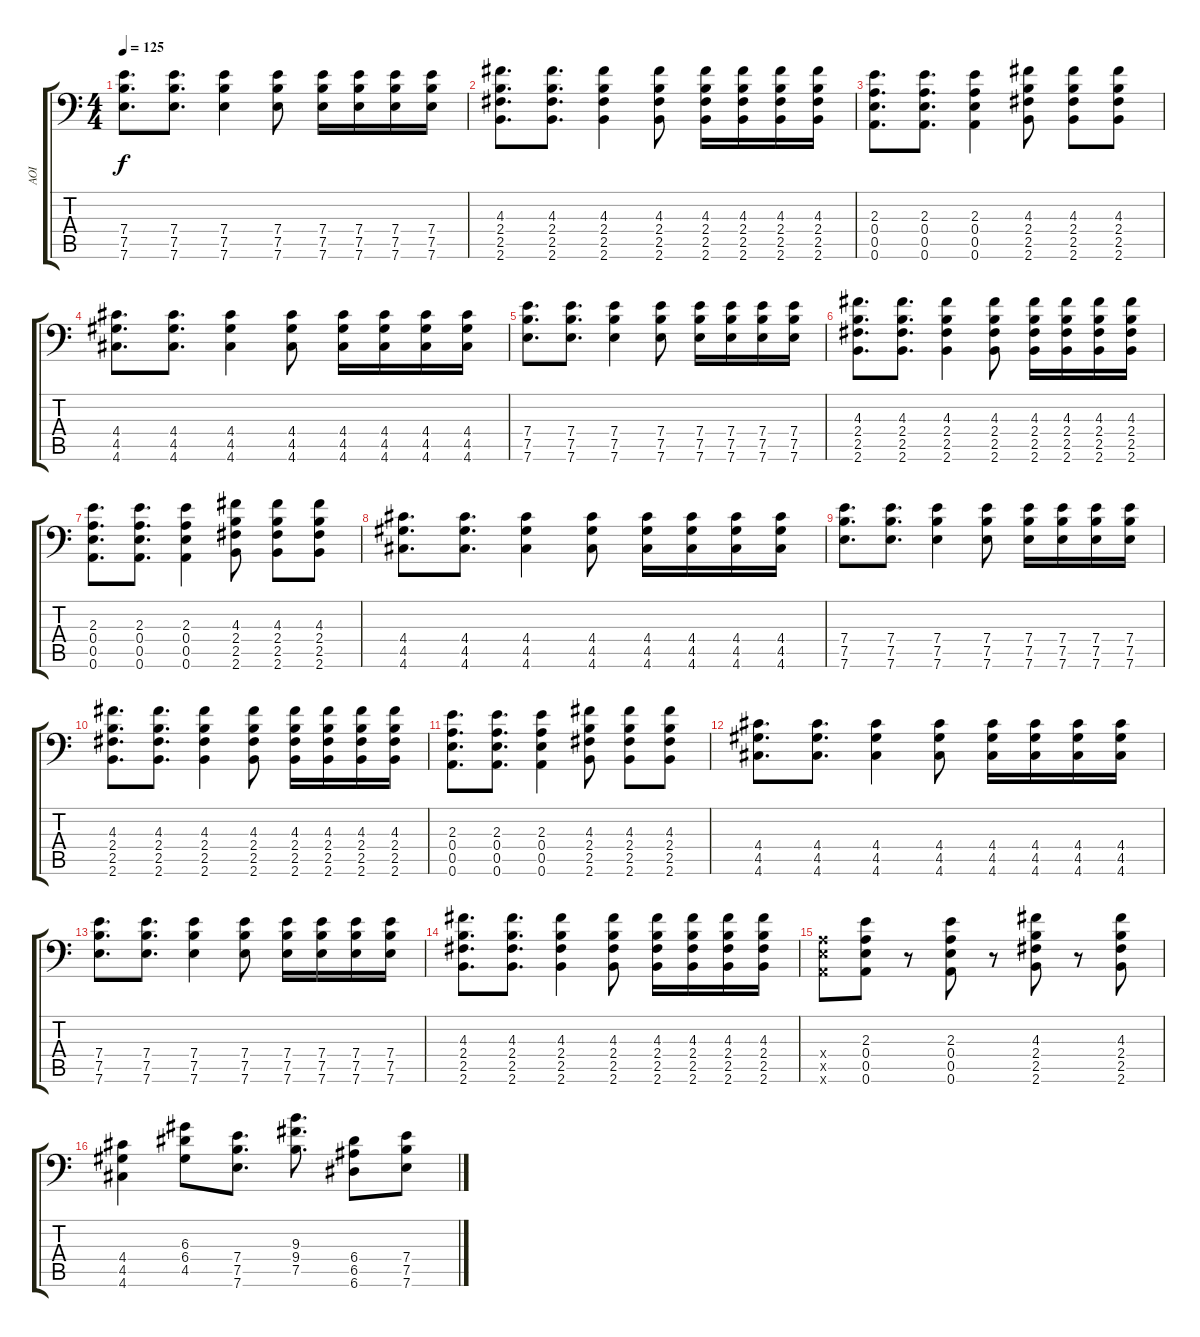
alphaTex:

\track ("AOI" "AOI") {instrument distortionguitar}
\staff {score tabs}
\tuning (B3 Gb3 D3 A2 E2 A1) {hide}
\ts (4 4)
\tempo 125
\clef f4
\ks c
(7.4 7.5 7.6).8{d dy f} (7.4 7.5 7.6).8{d} (7.4 7.5 7.6).4 (7.4 7.5 7.6).8 (7.4 7.5 7.6).16 (7.4 7.5 7.6).16 (7.4 7.5 7.6).16 (7.4 7.5 7.6).16 |
(4.3 2.4 2.5 2.6).8{d} (4.3 2.4 2.5 2.6).8{d} (4.3 2.4 2.5 2.6).4 (4.3 2.4 2.5 2.6).8 (4.3 2.4 2.5 2.6).16 (4.3 2.4 2.5 2.6).16 (4.3 2.4 2.5 2.6).16 (4.3 2.4 2.5 2.6).16 |
(2.3 0.4 0.5 0.6).8{d} (2.3 0.4 0.5 0.6).8{d} (2.3 0.4 0.5 0.6).4 (4.3 2.4 2.5 2.6).8 (4.3 2.4 2.5 2.6).8 (4.3 2.4 2.5 2.6).8 |
(4.4 4.5 4.6).8{d} (4.4 4.5 4.6).8{d} (4.4 4.5 4.6).4 (4.4 4.5 4.6).8 (4.4 4.5 4.6).16 (4.4 4.5 4.6).16 (4.4 4.5 4.6).16 (4.4 4.5 4.6).16 |
(7.4 7.5 7.6).8{d} (7.4 7.5 7.6).8{d} (7.4 7.5 7.6).4 (7.4 7.5 7.6).8 (7.4 7.5 7.6).16 (7.4 7.5 7.6).16 (7.4 7.5 7.6).16 (7.4 7.5 7.6).16 |
(4.3 2.4 2.5 2.6).8{d} (4.3 2.4 2.5 2.6).8{d} (4.3 2.4 2.5 2.6).4 (4.3 2.4 2.5 2.6).8 (4.3 2.4 2.5 2.6).16 (4.3 2.4 2.5 2.6).16 (4.3 2.4 2.5 2.6).16 (4.3 2.4 2.5 2.6).16 |
(2.3 0.4 0.5 0.6).8{d} (2.3 0.4 0.5 0.6).8{d} (2.3 0.4 0.5 0.6).4 (4.3 2.4 2.5 2.6).8 (4.3 2.4 2.5 2.6).8 (4.3 2.4 2.5 2.6).8 |
(4.4 4.5 4.6).8{d} (4.4 4.5 4.6).8{d} (4.4 4.5 4.6).4 (4.4 4.5 4.6).8 (4.4 4.5 4.6).16 (4.4 4.5 4.6).16 (4.4 4.5 4.6).16 (4.4 4.5 4.6).16 |
(7.4 7.5 7.6).8{d} (7.4 7.5 7.6).8{d} (7.4 7.5 7.6).4 (7.4 7.5 7.6).8 (7.4 7.5 7.6).16 (7.4 7.5 7.6).16 (7.4 7.5 7.6).16 (7.4 7.5 7.6).16 |
(4.3 2.4 2.5 2.6).8{d} (4.3 2.4 2.5 2.6).8{d} (4.3 2.4 2.5 2.6).4 (4.3 2.4 2.5 2.6).8 (4.3 2.4 2.5 2.6).16 (4.3 2.4 2.5 2.6).16 (4.3 2.4 2.5 2.6).16 (4.3 2.4 2.5 2.6).16 |
(2.3 0.4 0.5 0.6).8{d} (2.3 0.4 0.5 0.6).8{d} (2.3 0.4 0.5 0.6).4 (4.3 2.4 2.5 2.6).8 (4.3 2.4 2.5 2.6).8 (4.3 2.4 2.5 2.6).8 |
(4.4 4.5 4.6).8{d} (4.4 4.5 4.6).8{d} (4.4 4.5 4.6).4 (4.4 4.5 4.6).8 (4.4 4.5 4.6).16 (4.4 4.5 4.6).16 (4.4 4.5 4.6).16 (4.4 4.5 4.6).16 |
(7.4 7.5 7.6).8{d} (7.4 7.5 7.6).8{d} (7.4 7.5 7.6).4 (7.4 7.5 7.6).8 (7.4 7.5 7.6).16 (7.4 7.5 7.6).16 (7.4 7.5 7.6).16 (7.4 7.5 7.6).16 |
(4.3 2.4 2.5 2.6).8{d} (4.3 2.4 2.5 2.6).8{d} (4.3 2.4 2.5 2.6).4 (4.3 2.4 2.5 2.6).8 (4.3 2.4 2.5 2.6).16 (4.3 2.4 2.5 2.6).16 (4.3 2.4 2.5 2.6).16 (4.3 2.4 2.5 2.6).16 |
(0.4{x} 0.5{x} 0.6{x}).8 (2.3 0.4 0.5 0.6).8 r.8 (2.3 0.4 0.5 0.6).8 r.8 (4.3 2.4 2.5 2.6).8 r.8 (4.3 2.4 2.5 2.6).8 |
(4.4 4.5 4.6).4 (6.3 6.4 4.5).8 (7.4 7.5 7.6).8{d} (9.3 9.4 7.5).8{d} (6.4 6.5 6.6).8 (7.4 7.5 7.6).8
